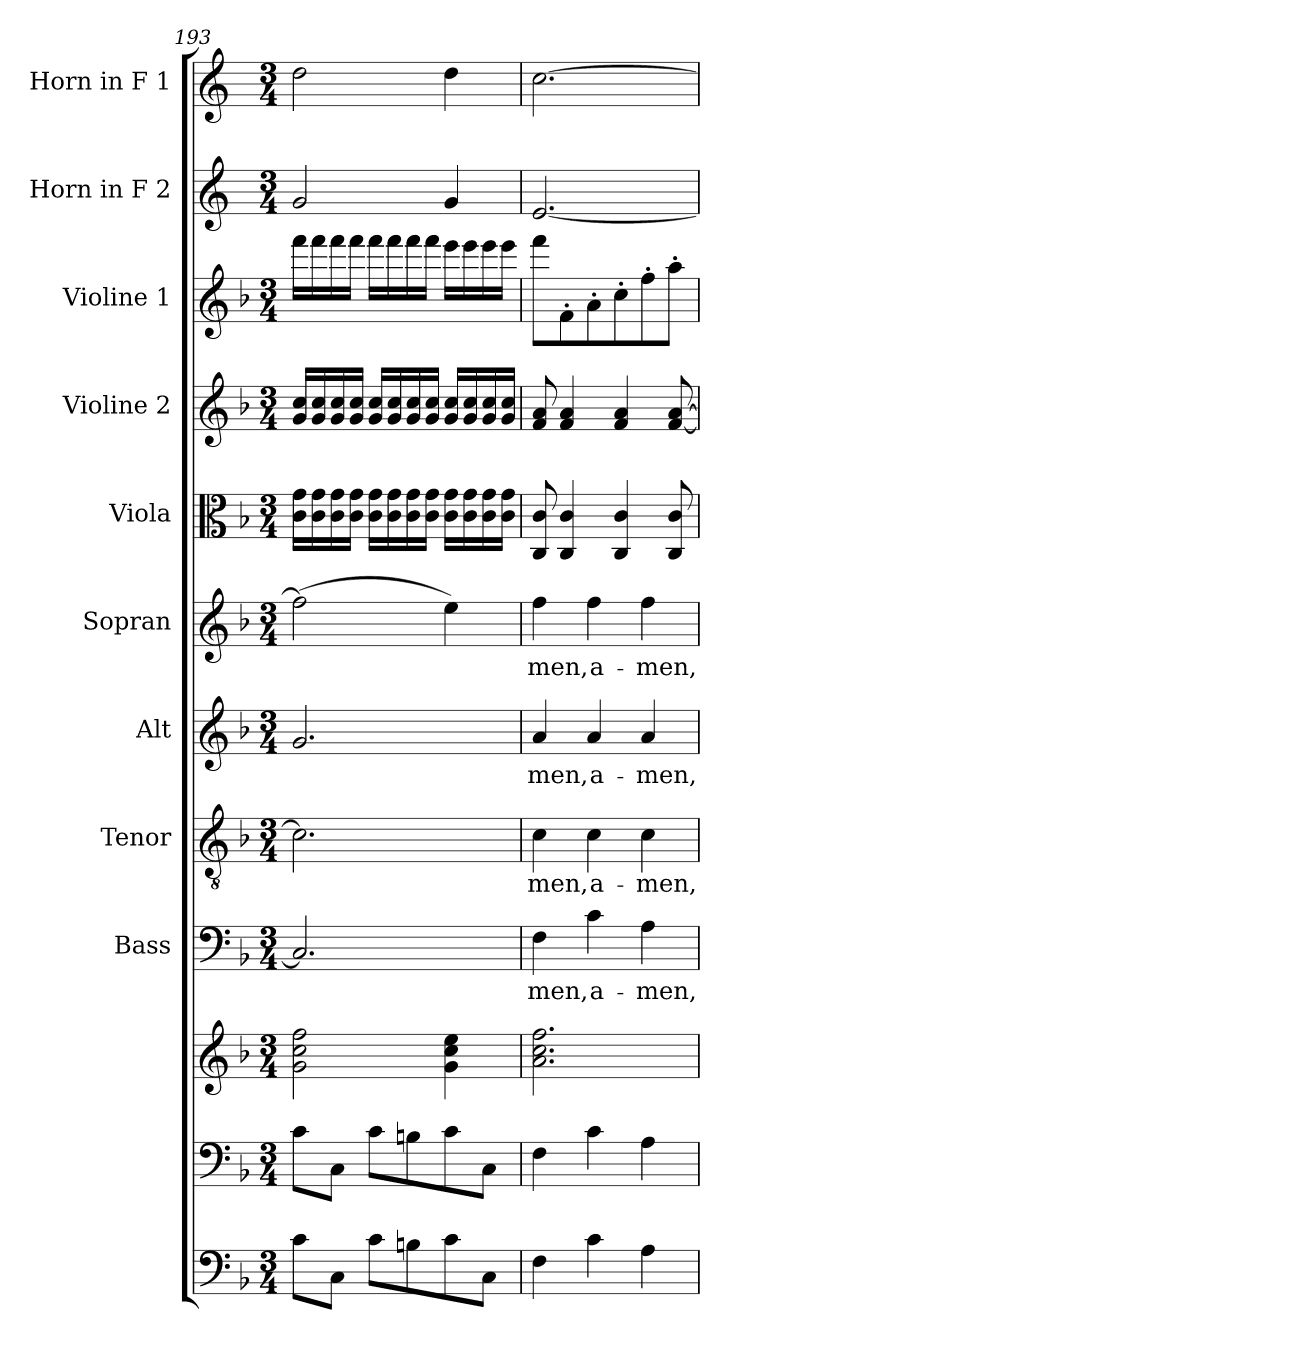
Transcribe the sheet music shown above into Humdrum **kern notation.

**kern	**kern	**kern	**kern	**text	**kern	**text	**kern	**text	**kern	**text	**kern	**kern	**kern	**kern	**kern
*part11	*part10	*part10	*part9	*part9	*part8	*part8	*part7	*part7	*part6	*part6	*part5	*part4	*part3	*part2	*part1
*staff12	*staff11	*staff10	*staff9	*staff9	*staff8	*staff8	*staff7	*staff7	*staff6	*staff6	*staff5	*staff4	*staff3	*staff2	*staff1
*	*	*	*I"Bass	*	*I"Tenor	*	*I"Alt	*	*I"Sopran	*	*I"Viola	*I"Violine 2	*I"Violine 1	*I"Horn in F 2	*I"Horn in F 1
*	*	*	*I'B.	*	*I'T.	*	*I'A.	*	*I'S.	*	*I'Vla.	*I'Vl. 2	*I'Vl. 1	*	*
*clefF4	*clefF4	*clefG2	*clefF4	*	*clefGv2	*	*clefG2	*	*clefG2	*	*clefC3	*clefG2	*clefG2	*clefG2	*clefG2
*ITrd7c12	*	*	*	*	*	*	*	*	*	*	*	*	*	*ITrd4c7	*ITrd4c7
*k[b-]	*k[b-]	*k[b-]	*k[b-]	*	*k[b-]	*	*k[b-]	*	*k[b-]	*	*k[b-]	*k[b-]	*k[b-]	*k[b-]	*k[b-]
*F:	*F:	*F:	*F:	*	*F:	*	*F:	*	*F:	*	*F:	*F:	*F:	*F:	*F:
*M3/4	*M3/4	*M3/4	*M3/4	*	*M3/4	*	*M3/4	*	*M3/4	*	*M3/4	*M3/4	*M3/4	*M3/4	*M3/4
=193	=193	=193	=193	=193	=193	=193	=193	=193	=193	=193	=193	=193	=193	=193	=193
8C\L	8c\L	2g\ 2cc\ 2ff\	2.C/]	.	2.c\]	.	2.g/	.	(>2ff\]	.	16c\ 16g\LL	16g/ 16cc/LL	16fff\LL	2c/	2g\
.	.	.	.	.	.	.	.	.	.	.	16c\ 16g\	16g/ 16cc/	16fff\	.	.
8CC\J	8C\J	.	.	.	.	.	.	.	.	.	16c\ 16g\	16g/ 16cc/	16fff\	.	.
.	.	.	.	.	.	.	.	.	.	.	16c\ 16g\JJ	16g/ 16cc/JJ	16fff\JJ	.	.
8C\L	8c\L	.	.	.	.	.	.	.	.	.	16c\ 16g\LL	16g/ 16cc/LL	16fff\LL	.	.
.	.	.	.	.	.	.	.	.	.	.	16c\ 16g\	16g/ 16cc/	16fff\	.	.
8BBn\	8Bn\	.	.	.	.	.	.	.	.	.	16c\ 16g\	16g/ 16cc/	16fff\	.	.
.	.	.	.	.	.	.	.	.	.	.	16c\ 16g\JJ	16g/ 16cc/JJ	16fff\JJ	.	.
8C\	8c\	4g\ 4cc\ 4ee\	.	.	.	.	.	.	4ee\)	.	16c\ 16g\LL	16g/ 16cc/LL	16eee\LL	4c/	4g\
.	.	.	.	.	.	.	.	.	.	.	16c\ 16g\	16g/ 16cc/	16eee\	.	.
8CC\J	8C\J	.	.	.	.	.	.	.	.	.	16c\ 16g\	16g/ 16cc/	16eee\	.	.
.	.	.	.	.	.	.	.	.	.	.	16c\ 16g\JJ	16g/ 16cc/JJ	16eee\JJ	.	.
=194	=194	=194	=194	=194	=194	=194	=194	=194	=194	=194	=194	=194	=194	=194	=194
!	!	!	!	!LO:LY:b	!	!LO:LY:b	!	!LO:LY:b	!	!LO:LY:b	!	!	!	!	!
4FF\	4F\	2.a\ 2.cc\ 2.ff\	4F\	-men,	4c\	-men,	4a/	-men,	4ff\	-men,	8C/ 8c/	8f/ 8a/	8fff\L	[2.A/	[2.f\
.	.	.	.	.	.	.	.	.	.	.	4C/ 4c/	4f/ 4a/	8f'>\	.	.
!	!	!	!	!LO:LY:b	!	!LO:LY:b	!	!LO:LY:b	!	!LO:LY:b	!	!	!	!	!
4C\	4c\	.	4c\	a-	4c\	a-	4a/	a-	4ff\	a-	.	.	8a'>\	.	.
.	.	.	.	.	.	.	.	.	.	.	4C/ 4c/	4f/ 4a/	8cc'>\	.	.
!	!	!	!	!LO:LY:b	!	!LO:LY:b	!	!LO:LY:b	!	!LO:LY:b	!	!	!	!	!
4AA\	4A\	.	4A\	-men,	4c\	-men,	4a/	-men,	4ff\	-men,	.	.	8ff'>\	.	.
.	.	.	.	.	.	.	.	.	.	.	8C/ 8c/	[8f/ [8a/	8aa'>\J	.	.
=	=	=	=	=	=	=	=	=	=	=	=	=	=	=	=
*-	*-	*-	*-	*-	*-	*-	*-	*-	*-	*-	*-	*-	*-	*-	*-
